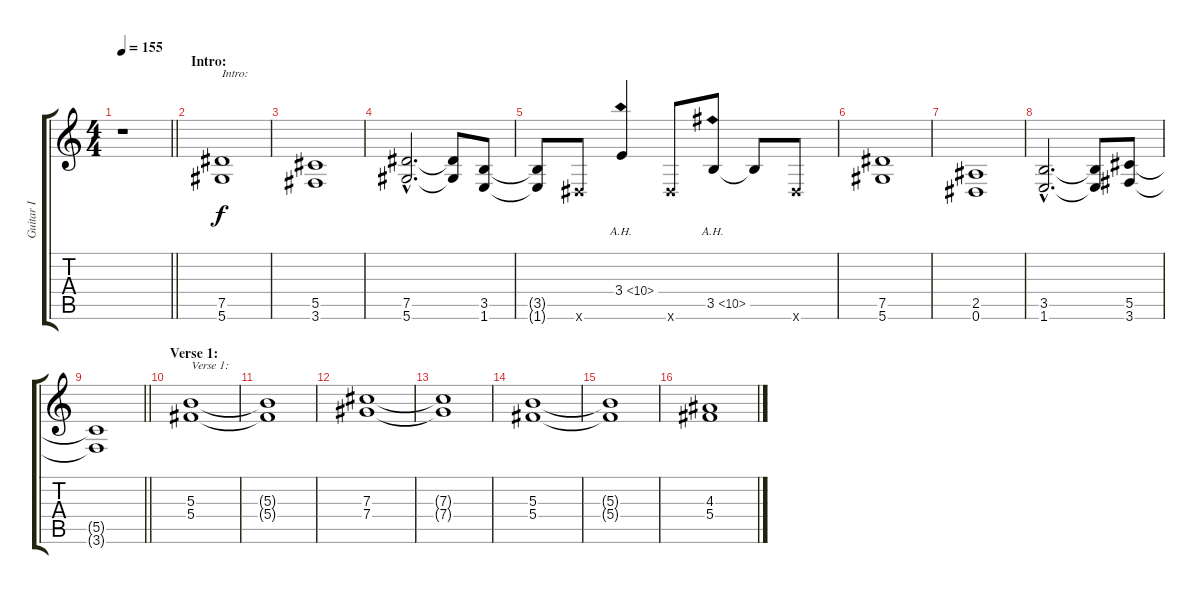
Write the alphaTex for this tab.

\track ("Guitar I" "Guitar I") {instrument distortionguitar}
\staff {score tabs}
\tuning (Eb4 Bb3 Gb3 Db3 Ab2 Eb2) {hide}
\ts (4 4)
\tempo 155
\clef g2
\barLineRight lightlight
\ks c
r.1{dy f instrument distortionguitar} |
\section ("" "Intro:")
(7.5 5.6).1{txt "Intro:"} |
(5.5 3.6).1 |
(7.5{hac} 5.6{hac}).2{d} (7.5{t} 5.6{t}).8 (3.5 1.6).8 |
(3.5{t} 1.6{t}).8 0.6{x}.8 3.4{ah 7}.4 0.6{x}.8 3.5{ah 7}.8 3.5{t}.8 0.6{x}.8 |
(7.5 5.6).1 |
(2.5 0.6).1 |
(3.5{hac} 1.6{hac}).2{d} (3.5{t} 1.6{t}).8 (5.5 3.6).8 |
\barLineRight lightlight
(5.5{t} 3.6{t}).1 |
\section ("" "Verse 1:")
(5.3 5.4).1{txt "Verse 1:"} |
(5.3{t} 5.4{t}).1 |
(7.3 7.4).1 |
(7.3{t} 7.4{t}).1 |
(5.3 5.4).1 |
(5.3{t} 5.4{t}).1 |
(4.3 5.4).1
